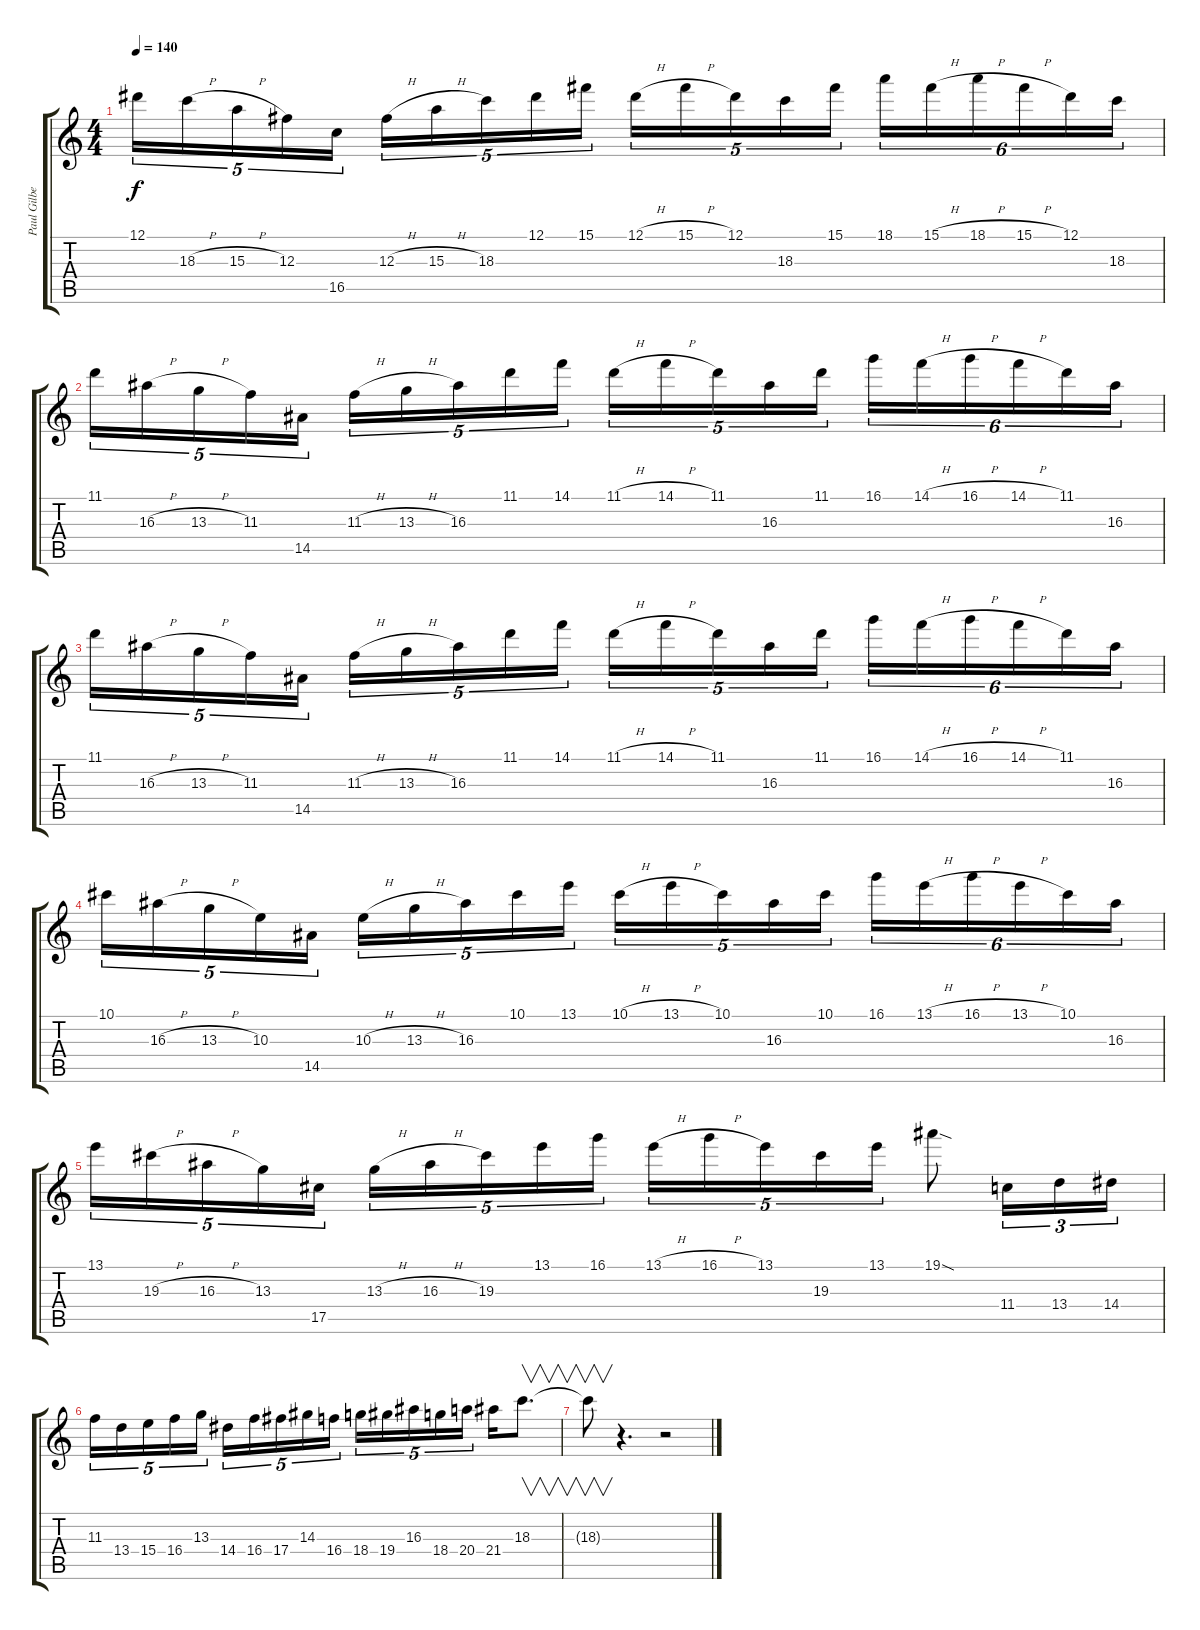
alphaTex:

\track ("Paul Gilbert" "Paul Gilbe") {instrument distortionguitar}
\staff {score tabs}
\tuning (Eb4 Bb3 Gb3 Db3 Ab2 Eb2) {hide}
\ts (4 4)
\tempo 140
\clef g2
\ks c
12.1.16{tu (5 4) dy f} 18.3{h}.16{tu (5 4)} 15.3{h}.16{tu (5 4)} 12.3.16{tu (5 4)} 16.5.16{tu (5 4)} 12.3{h}.16{tu (5 4)} 15.3{h}.16{tu (5 4)} 18.3.16{tu (5 4)} 12.1.16{tu (5 4)} 15.1.16{tu (5 4)} 12.1{h}.16{tu (5 4)} 15.1{h}.16{tu (5 4)} 12.1.16{tu (5 4)} 18.3.16{tu (5 4)} 15.1.16{tu (5 4)} 18.1.16{tu (6 4)} 15.1{h}.16{tu (6 4)} 18.1{h}.16{tu (6 4)} 15.1{h}.16{tu (6 4)} 12.1.16{tu (6 4)} 18.3.16{tu (6 4)} |
11.1.16{tu (5 4)} 16.3{h}.16{tu (5 4)} 13.3{h}.16{tu (5 4)} 11.3.16{tu (5 4)} 14.5.16{tu (5 4)} 11.3{h}.16{tu (5 4)} 13.3{h}.16{tu (5 4)} 16.3.16{tu (5 4)} 11.1.16{tu (5 4)} 14.1.16{tu (5 4)} 11.1{h}.16{tu (5 4)} 14.1{h}.16{tu (5 4)} 11.1.16{tu (5 4)} 16.3.16{tu (5 4)} 11.1.16{tu (5 4)} 16.1.16{tu (6 4)} 14.1{h}.16{tu (6 4)} 16.1{h}.16{tu (6 4)} 14.1{h}.16{tu (6 4)} 11.1.16{tu (6 4)} 16.3.16{tu (6 4)} |
11.1.16{tu (5 4)} 16.3{h}.16{tu (5 4)} 13.3{h}.16{tu (5 4)} 11.3.16{tu (5 4)} 14.5.16{tu (5 4)} 11.3{h}.16{tu (5 4)} 13.3{h}.16{tu (5 4)} 16.3.16{tu (5 4)} 11.1.16{tu (5 4)} 14.1.16{tu (5 4)} 11.1{h}.16{tu (5 4)} 14.1{h}.16{tu (5 4)} 11.1.16{tu (5 4)} 16.3.16{tu (5 4)} 11.1.16{tu (5 4)} 16.1.16{tu (6 4)} 14.1{h}.16{tu (6 4)} 16.1{h}.16{tu (6 4)} 14.1{h}.16{tu (6 4)} 11.1.16{tu (6 4)} 16.3.16{tu (6 4)} |
10.1.16{tu (5 4)} 16.3{h}.16{tu (5 4)} 13.3{h}.16{tu (5 4)} 10.3.16{tu (5 4)} 14.5.16{tu (5 4)} 10.3{h}.16{tu (5 4)} 13.3{h}.16{tu (5 4)} 16.3.16{tu (5 4)} 10.1.16{tu (5 4)} 13.1.16{tu (5 4)} 10.1{h}.16{tu (5 4)} 13.1{h}.16{tu (5 4)} 10.1.16{tu (5 4)} 16.3.16{tu (5 4)} 10.1.16{tu (5 4)} 16.1.16{tu (6 4)} 13.1{h}.16{tu (6 4)} 16.1{h}.16{tu (6 4)} 13.1{h}.16{tu (6 4)} 10.1.16{tu (6 4)} 16.3.16{tu (6 4)} |
13.1.16{tu (5 4)} 19.3{h}.16{tu (5 4)} 16.3{h}.16{tu (5 4)} 13.3.16{tu (5 4)} 17.5.16{tu (5 4)} 13.3{h}.16{tu (5 4)} 16.3{h}.16{tu (5 4)} 19.3.16{tu (5 4)} 13.1.16{tu (5 4)} 16.1.16{tu (5 4)} 13.1{h}.16{tu (5 4)} 16.1{h}.16{tu (5 4)} 13.1.16{tu (5 4)} 19.3.16{tu (5 4)} 13.1.16{tu (5 4)} 19.1{sod}.8 11.4.16{tu (3 2)} 13.4.16{tu (3 2)} 14.4.16{tu (3 2)} |
11.3.16{tu (5 4)} 13.4.16{tu (5 4)} 15.4.16{tu (5 4)} 16.4.16{tu (5 4)} 13.3.16{tu (5 4)} 14.4.16{tu (5 4)} 16.4.16{tu (5 4)} 17.4.16{tu (5 4)} 14.3.16{tu (5 4)} 16.4.16{tu (5 4)} 18.4.16{tu (5 4)} 19.4.16{tu (5 4)} 16.3.16{tu (5 4)} 18.4.16{tu (5 4)} 20.4.16{tu (5 4)} 21.4.16 18.3.8{v d} |
18.3{t}.8{v} r.4{d} r.2
